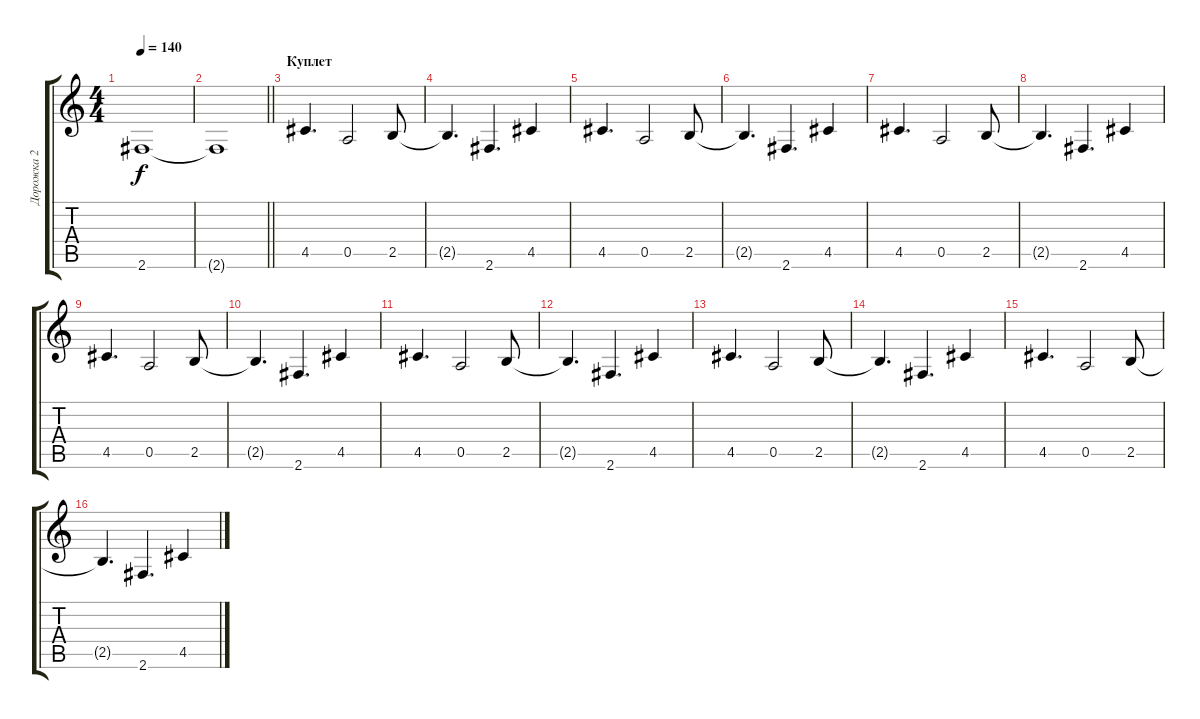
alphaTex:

\track ("Дорожка 2" "Дорожка 2") {instrument electricbassfinger}
\staff {score tabs}
\tuning (E4 B3 G3 D3 A2 E2) {hide}
\ts (4 4)
\tempo 140
\clef g2
\ks c
2.6.1{dy f} |
\barLineRight lightlight
2.6{t}.1 |
\section ("" "Куплет")
4.5.4{d} 0.5.2 2.5.8 |
2.5{t}.4{d} 2.6.4{d} 4.5.4 |
4.5.4{d} 0.5.2 2.5.8 |
2.5{t}.4{d} 2.6.4{d} 4.5.4 |
4.5.4{d} 0.5.2 2.5.8 |
2.5{t}.4{d} 2.6.4{d} 4.5.4 |
4.5.4{d} 0.5.2 2.5.8 |
2.5{t}.4{d} 2.6.4{d} 4.5.4 |
4.5.4{d} 0.5.2 2.5.8 |
2.5{t}.4{d} 2.6.4{d} 4.5.4 |
4.5.4{d} 0.5.2 2.5.8 |
2.5{t}.4{d} 2.6.4{d} 4.5.4 |
4.5.4{d} 0.5.2 2.5.8 |
2.5{t}.4{d} 2.6.4{d} 4.5.4
